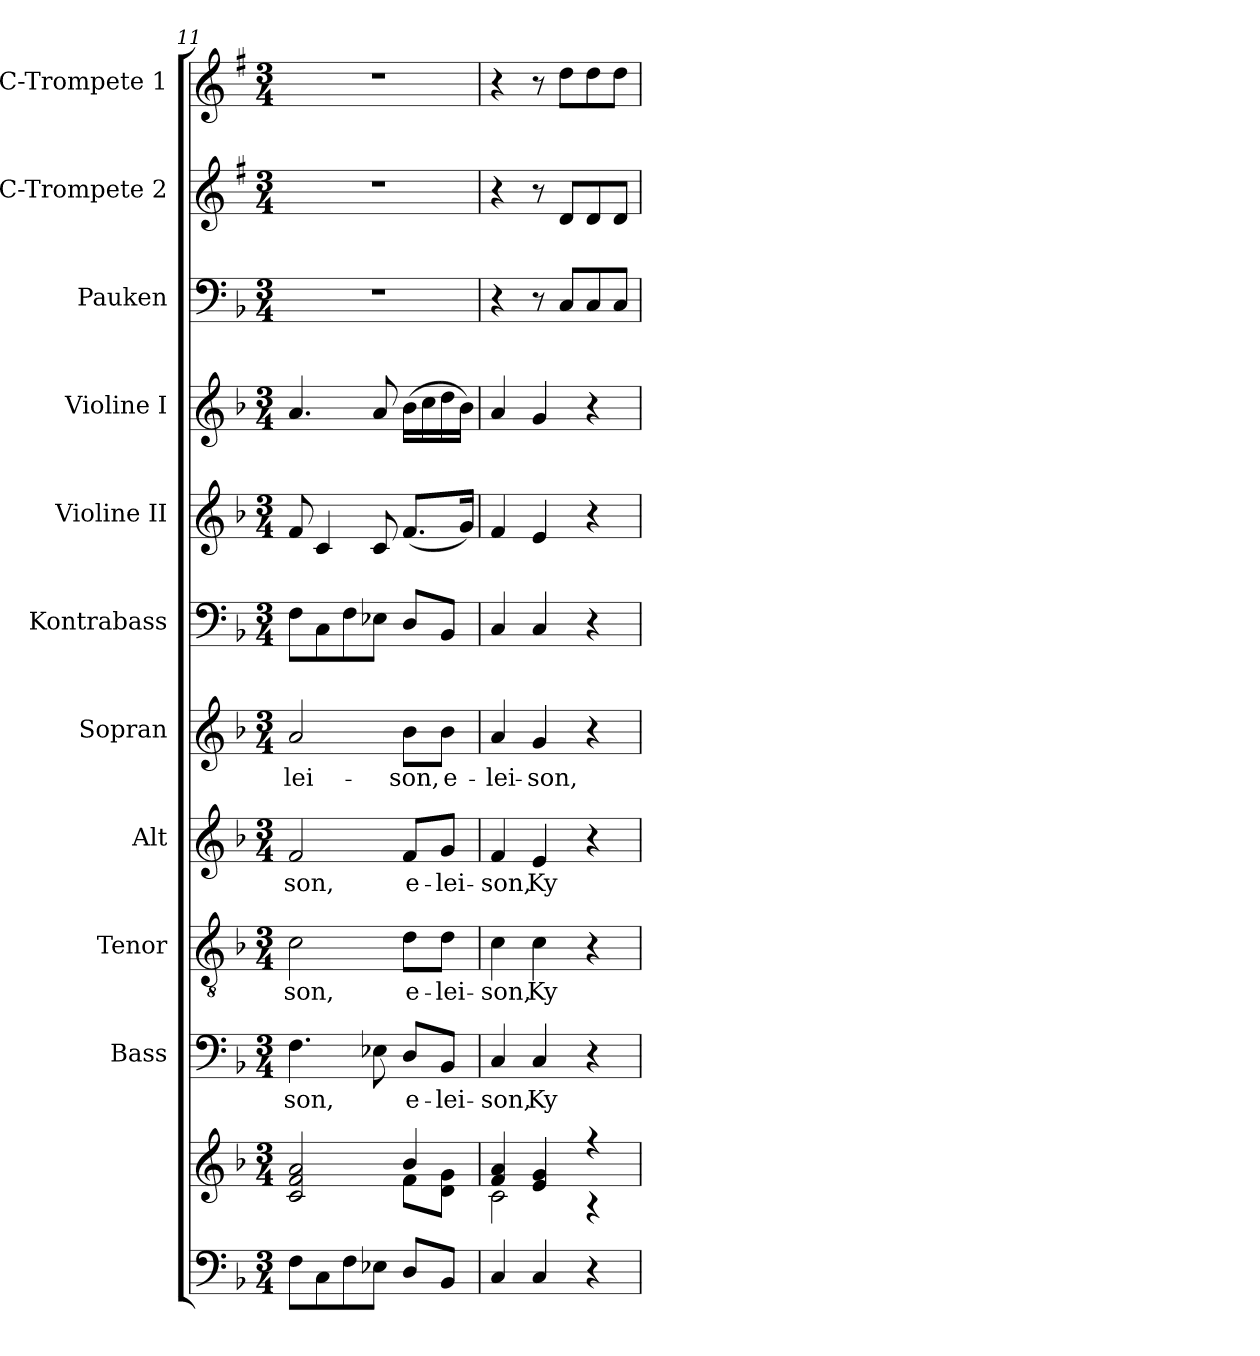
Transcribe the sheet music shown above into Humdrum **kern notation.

**kern	**kern	**kern	**text	**kern	**text	**kern	**text	**kern	**text	**kern	**kern	**kern	**kern	**kern	**kern
*part11	*part11	*part10	*part10	*part9	*part9	*part8	*part8	*part7	*part7	*part6	*part5	*part4	*part3	*part2	*part1
*staff12	*staff11	*staff10	*staff10	*staff9	*staff9	*staff8	*staff8	*staff7	*staff7	*staff6	*staff5	*staff4	*staff3	*staff2	*staff1
*	*	*I"Bass	*	*I"Tenor	*	*I"Alt	*	*I"Sopran	*	*I"Kontrabass	*I"Violine II	*I"Violine I	*I"Pauken	*I"C-Trompete 2	*I"C-Trompete 1
*	*	*I'B.	*	*I'T.	*	*I'A.	*	*I'S.	*	*I'Kb.	*I'Vl. II	*I'Vl. I	*I'Pk.	*I'C Trp. 2	*I'C Trp. 1
!!LO:PB:g=z
*clefF4	*clefG2	*clefF4	*	*clefGv2	*	*clefG2	*	*clefG2	*	*clefF4	*clefG2	*clefG2	*clefF4	*clefG2	*clefG2
*	*	*	*	*	*	*	*	*	*	*ITrd7c12	*	*	*	*ITrd1c2	*ITrd1c2
*k[b-]	*k[b-]	*k[b-]	*	*k[b-]	*	*k[b-]	*	*k[b-]	*	*k[b-]	*k[b-]	*k[b-]	*k[b-]	*k[b-]	*k[b-]
*F:	*F:	*F:	*	*F:	*	*F:	*	*F:	*	*F:	*F:	*F:	*F:	*F:	*F:
*M3/4	*M3/4	*M3/4	*	*M3/4	*	*M3/4	*	*M3/4	*	*M3/4	*M3/4	*M3/4	*M3/4	*M3/4	*M3/4
=11	=11	=11	=11	=11	=11	=11	=11	=11	=11	=11	=11	=11	=11	=11	=11
*	*^	*	*	*	*	*	*	*	*	*	*	*	*	*	*
!	!	!	!	!LO:LY:b	!	!LO:LY:b	!	!LO:LY:b	!	!LO:LY:b	!	!	!	!	!	!
8F\L	2c/ 2f/ 2a/	2ryy	4.F\	-son,	2c\	-son,	2f/	-son,	2a/	-lei-	8FF\L	8f/	4.a/	2.r	2.r	2.r
8C\	.	.	.	.	.	.	.	.	.	.	8CC\	4c/	.	.	.	.
8F\	.	.	.	.	.	.	.	.	.	.	8FF\	.	.	.	.	.
8E-X\J	.	.	8E-X\	.	.	.	.	.	.	.	8EE-X\J	8c/	8a/	.	.	.
!	!	!	!	!LO:LY:b	!	!LO:LY:b	!	!LO:LY:b	!	!LO:LY:b	!	!	!	!	!	!
8D/L	4b-/	8f\L	8D/L	e-	8d\L	e-	8f/L	e-	8b-\L	-son,	8DD/L	(<8.f/L	(>16b-\LL	.	.	.
.	.	.	.	.	.	.	.	.	.	.	.	.	16cc\	.	.	.
!	!	!	!	!LO:LY:b	!	!LO:LY:b	!	!LO:LY:b	!	!LO:LY:b	!	!	!	!	!	!
8BB-/J	.	8d\ 8g\J	8BB-/J	-lei-	8d\J	-lei-	8g/J	-lei-	8b-\J	e-	8BBB-/J	.	16dd\	.	.	.
.	.	.	.	.	.	.	.	.	.	.	.	16g/Jk)	16b-\JJ)	.	.	.
=12	=12	=12	=12	=12	=12	=12	=12	=12	=12	=12	=12	=12	=12	=12	=12	=12
!	!	!	!	!LO:LY:b	!	!LO:LY:b	!	!LO:LY:b	!	!LO:LY:b	!	!	!	!	!	!
4C/	4f/ 4a/	2c\	4C/	-son,	4c\	-son,	4f/	-son,	4a/	-lei-	4CC/	4f/	4a/	4r	4r	4r
!	!	!	!	!LO:LY:b	!	!LO:LY:b	!	!LO:LY:b	!	!LO:LY:b	!	!	!	!	!	!
4C/	4e/ 4g/	.	4C/	Ky-	4c\	Ky-	4e/	Ky-	4g/	-son,	4CC/	4e/	4g/	8r	8r	8r
.	.	.	.	.	.	.	.	.	.	.	.	.	.	8C/L	8c/L	8cc\L
4r	4r	4r	4r	.	4r	.	4r	.	4r	.	4r	4r	4r	8C/	8c/	8cc\
.	.	.	.	.	.	.	.	.	.	.	.	.	.	8C/J	8c/J	8cc\J
*	*v	*v	*	*	*	*	*	*	*	*	*	*	*	*	*	*
=	=	=	=	=	=	=	=	=	=	=	=	=	=	=	=
*-	*-	*-	*-	*-	*-	*-	*-	*-	*-	*-	*-	*-	*-	*-	*-
